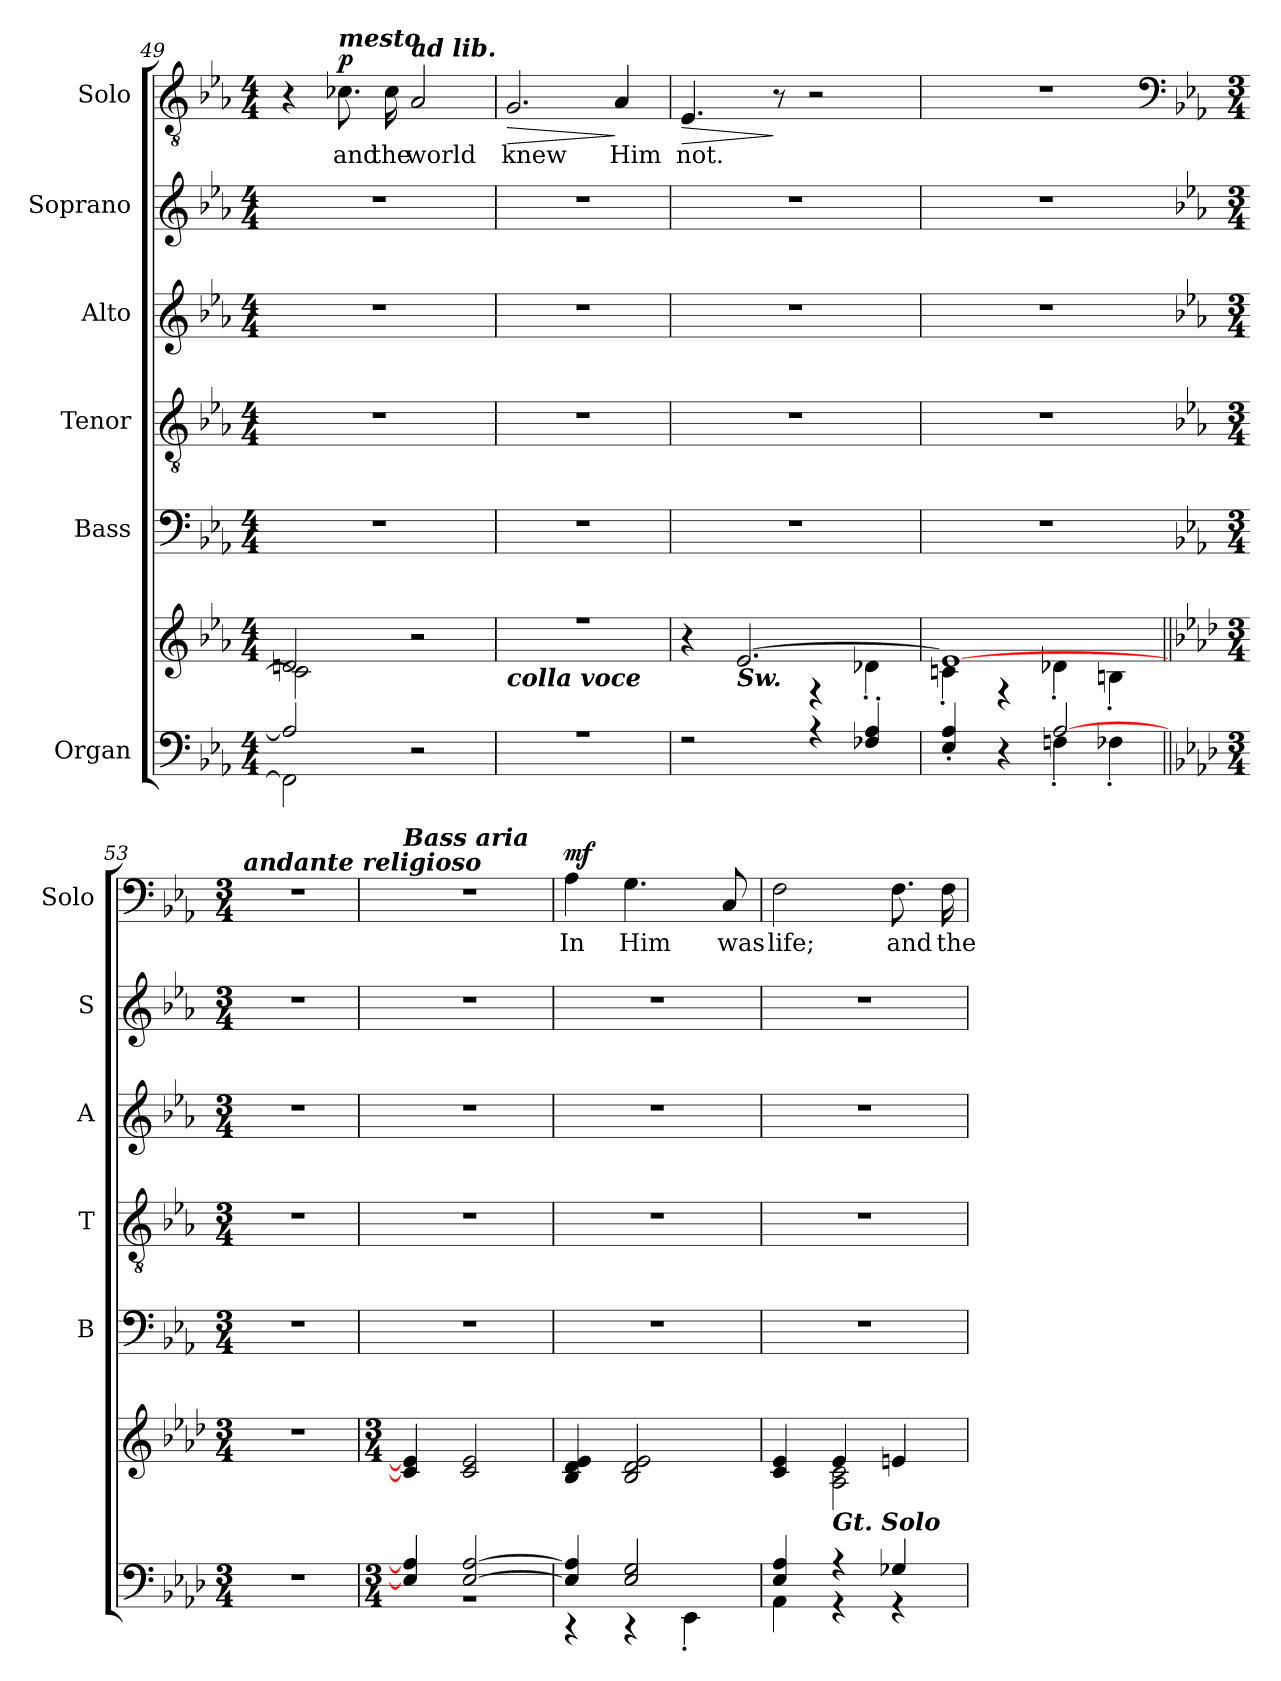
**kern	**kern	**kern	**kern	**kern	**kern	**kern	**text	**dynam
*part6	*part6	*part5	*part4	*part3	*part2	*part1	*part1	*part1
*staff7	*staff6	*staff5	*staff4	*staff3	*staff2	*staff1	*staff1	*staff1
*I"Organ	*	*I"Bass	*I"Tenor	*I"Alto	*I"Soprano	*I"Solo	*	*
*	*	*I'B	*I'T	*I'A	*I'S	*I'Solo	*	*
*clefF4	*clefG2	*clefF4	*clefGv2	*clefG2	*clefG2	*clefGv2	*	*
*k[b-e-a-]	*k[b-e-a-]	*k[b-e-a-]	*k[b-e-a-]	*k[b-e-a-]	*k[b-e-a-]	*k[b-e-a-]	*	*
*E-:	*E-:	*E-:	*E-:	*E-:	*E-:	*E-:	*	*
*M4/4	*M4/4	*M4/4	*M4/4	*M4/4	*M4/4	*M4/4	*	*
=49	=49	=49	=49	=49	=49	=49	=49	=49
*^	*^	*	*	*	*	*	*	*
2A-/]	2FF-\]	2dn/	2c-\]	1r	1r	1r	1r	4r	.	.
!	!	!	!	!	!	!	!	!LO:TX:a:Bi:t=mesto	!	!
!	!	!	!	!	!	!	!	!	!LO:LY:b	!LO:DY:b
.	.	.	.	.	.	.	.	8.c-X	and	p
!	!	!	!	!	!	!	!	!	!LO:LY:b	!
.	.	.	.	.	.	.	.	16c-	the	.
!	!	!	!	!	!	!	!	!LO:TX:a:Bi:t=ad lib.	!	!
!	!	!	!	!	!	!	!	!	!LO:LY:b	!
2r	2ryy	2r	2ryy	.	.	.	.	2A-	world	.
=50	=50	=50	=50	=50	=50	=50	=50	=50	=50	=50
!	!	!LO:TX:b:Bi:t=colla voce	!	!	!	!	!	!	!	!
!	!	!	!	!	!	!	!	!	!LO:LY:b	!LO:HP:b
1r	1ryy	1r	1ryy	1r	1r	1r	1r	2.G	knew	>
!	!	!	!	!	!	!	!	!	!LO:LY:b	!
.	.	.	.	.	.	.	.	4A-	Him	]
=51	=51	=51	=51	=51	=51	=51	=51	=51	=51	=51
!	!	!	!	!	!	!	!	!	!LO:LY:b	!LO:HP:b
2r	1ryy	4r	2ryy	1r	1r	1r	1r	4.E-	not.	>
!	!	!LO:TX:b:Bi:t=Sw.	!	!	!	!	!	!	!	!
.	.	[2.e-/	.	.	.	.	.	.	.	.
.	.	.	.	.	.	.	.	8r	.	]
4r	.	.	4r	.	.	.	.	2r	.	.
4F-X/' 4A-/'	.	.	4d-X'\	.	.	.	.	.	.	.
=52	=52	=52	=52	=52	=52	=52	=52	=52	=52	=52
4E-/' 4A-/'	2ryy	1e-/_	4cn'\	1r	1r	1r	1r	1r	.	.
4r	.	.	4r	.	.	.	.	.	.	.
[2A-/	4Fn'\	.	4d-X'\	.	.	.	.	.	.	.
.	4F-X'\	.	4Bn'\	.	.	.	.	.	.	.
*v	*v	*	*	*	*	*	*	*	*	*
*	*v	*v	*	*	*	*	*	*	*
*	*	*	*	*	*	*clefF4	*	*
*	*	*	*	*	*	*k[b-e-a-d-]	*	*
*	*	*	*	*	*	*A-:	*	*
*	*	*	*	*	*	*M3/4	*	*
!!LO:LB:g=z
=53||	=53||	=53	=53	=53	=53	=53	=53	=53
*k[b-e-a-d-]	*k[b-e-a-d-]	*	*	*	*	*	*	*
*A-:	*A-:	*	*	*	*	*	*	*
*M3/4	*M3/4	*M3/4	*M3/4	*M3/4	*M3/4	*M3/4	*	*
*^	*^	*	*	*	*	*	*	*
!	!	!	!	!	!	!	!	!LO:TX:a:Bi:t=andante religioso	!	!
!	!	!	!	!	!	!	!	!LO:N:vis=1	!	!
*v	*v	*	*	*	*	*	*	*	*	*
*	*v	*v	*	*	*	*	*	*	*
2.r	2.r	2.r	2.r	2.r	2.r	2.r	.	.
!!LO:LB:g=z
=54	=54	=54	=54	=54	=54	=54	=54	=54
*M3/4	*M3/4	*	*	*	*	*	*	*
*	*MM66	*	*	*	*	*	*	*
*^	*	*	*	*	*	*	*	*
!	!	!	!	!	!	!	!LO:TX:a:Bi:t=Bass aria	!	!
!	!LO:N:vis=1	!	!	!	!	!	!LO:N:vis=1	!	!
*	*	*^	*	*	*	*	*	*	*
4E-/] 4A-/]	2.r	4c] 4e-]	2.ryy	2.r	2.r	2.r	2.r	2.r	.	.
[2E-/ [2A-/	.	2c 2e-	.	.	.	.	.	.	.	.
=55	=55	=55	=55	=55	=55	=55	=55	=55	=55	=55
!	!	!	!	!	!	!	!	!	!LO:LY:b	!LO:DY:b
4E-/] 4A-/]	4r	4B- 4d- 4e-	2.ryy	2.r	2.r	2.r	2.r	4A-	In	mf
!	!	!	!	!	!	!	!	!	!LO:LY:b	!
2E-/ 2G/	4r	2B- 2d- 2e-	.	.	.	.	.	4.G	Him	.
.	4EE-'\	.	.	.	.	.	.	.	.	.
!	!	!	!	!	!	!	!	!	!LO:LY:b	!
.	.	.	.	.	.	.	.	8C	was	.
=56	=56	=56	=56	=56	=56	=56	=56	=56	=56	=56
!	!	!	!	!	!	!	!	!	!LO:LY:b	!
4E-/ 4A-/	4AA-\	4c 4e-	4ryy	2.r	2.r	2.r	2.r	2F	life;	.
!LO:TX:a:Bi:t=Gt. Solo	!	!	!	!	!	!	!	!	!	!
4r	4r	4e-	2A-\ 2c\	.	.	.	.	.	.	.
!	!	!	!	!	!	!	!	!	!LO:LY:b	!
4G-X/	4r	4en	.	.	.	.	.	8.F	and	.
!	!	!	!	!	!	!	!	!	!LO:LY:b	!
.	.	.	.	.	.	.	.	16F	the	.
*v	*v	*	*	*	*	*	*	*	*	*
*	*v	*v	*	*	*	*	*	*	*
=	=	=	=	=	=	=	=	=
*-	*-	*-	*-	*-	*-	*-	*-	*-
